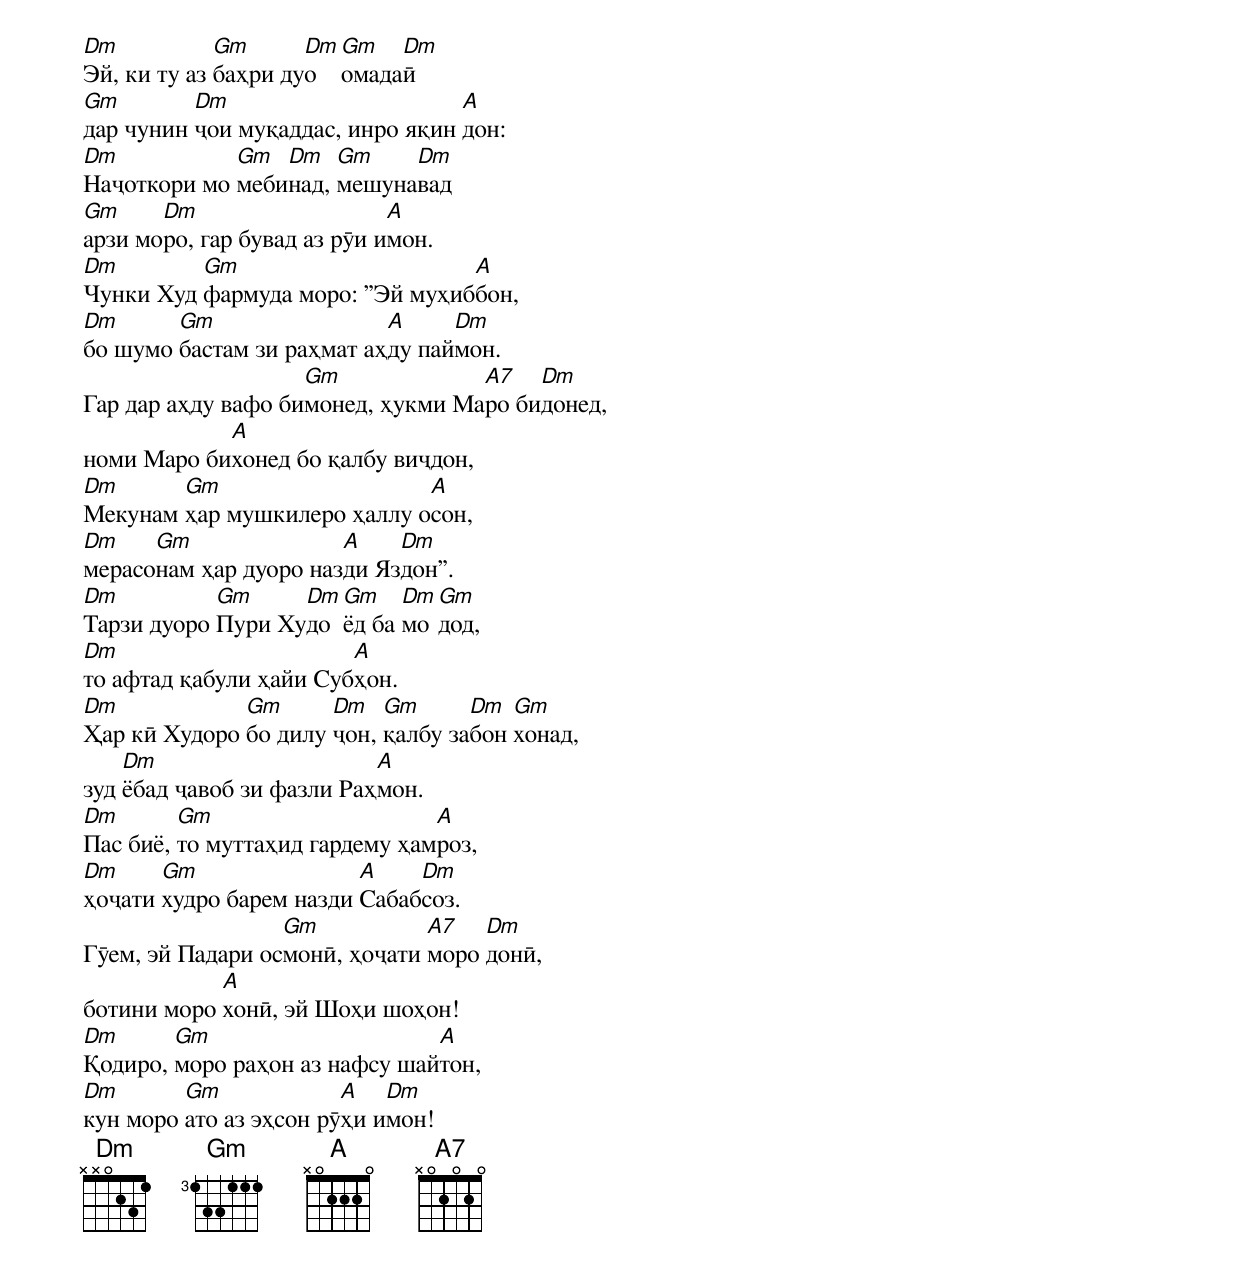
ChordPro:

[Dm]Эй, ки ту аз [Gm]баҳри ду[Dm]о [Gm]омада[Dm]ӣ
[Gm]дар чунин [Dm]ҷои муқаддас, инро яқин [A]дон:
[Dm]Наҷоткори мо [Gm]меби[Dm]над, [Gm]мешуна[Dm]вад
[Gm]арзи мо[Dm]ро, гар бувад аз рӯи и[A]мон.
[Dm]Чунки Худ [Gm]фармуда моро: ”Эй муҳиб[A]бон,
[Dm]бо шумо [Gm]бастам зи раҳмат аҳ[A]ду пай[Dm]мон.
Гар дар аҳду вафо би[Gm]монед, ҳукми Ма[A7]ро би[Dm]донед,
номи Маро би[A]хонед бо қалбу виҷдон,
[Dm]Мекунам [Gm]ҳар мушкилеро ҳаллу о[A]сон,
[Dm]мерасо[Gm]нам ҳар дуоро наз[A]ди Яз[Dm]дон”.
[Dm]Тарзи дуоро [Gm]Пури Ху[Dm]до [Gm]ёд ба [Dm]мо [Gm]дод,
[Dm]то афтад қабули ҳайи Суб[A]ҳон.
[Dm]Ҳар кӣ Худоро [Gm]бо дилу [Dm]ҷон, [Gm]қалбу за[Dm]бон [Gm]хонад,
зуд [Dm]ёбад ҷавоб зи фазли Раҳ[A]мон.
[Dm]Пас биё, [Gm]то муттаҳид гардему ҳам[A]роз,
[Dm]ҳоҷати [Gm]худро барем назди [A]Сабаб[Dm]соз.
Гӯем, эй Падари ос[Gm]монӣ, ҳоҷати [A7]моро [Dm]донӣ,
ботини моро [A]хонӣ, эй Шоҳи шоҳон!
[Dm]Қодиро, [Gm]моро раҳон аз нафсу шай[A]тон,
[Dm]кун моро [Gm]ато аз эҳсон рӯ[A]ҳи и[Dm]мон!
